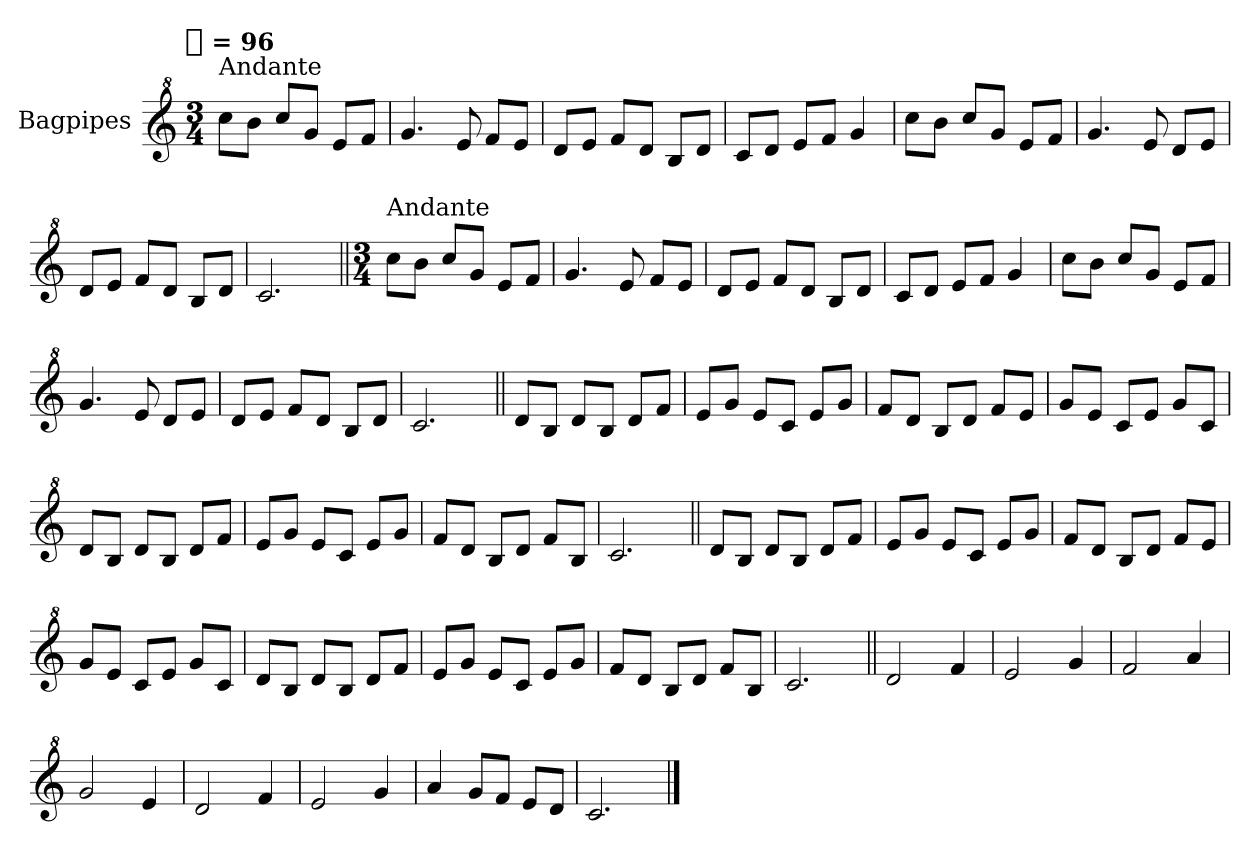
**kern
*part1
*staff1
*I"Bagpipes
*I'Bag
*clefG^2
*k[]
!!LO:TX:omd:t=[quarter] = 96
*M3/4
*MM96
=1
!LO:TX:a:t=Andante
8cccL
8bbJ
8cccL
8ggJ
8eeL
8ffJ
=
4.gg
8ee
8ffL
8eeJ
=
8ddL
8eeJ
8ffL
8ddJ
8bL
8ddJ
=
8ccL
8ddJ
8eeL
8ffJ
4gg
=
8cccL
8bbJ
8cccL
8ggJ
8eeL
8ffJ
=
4.gg
8ee
8ddL
8eeJ
=
8ddL
8eeJ
8ffL
8ddJ
8bL
8ddJ
=
2.cc
=||
*M3/4
*MM96
!LO:TX:a:t=Andante
8cccL
8bbJ
8cccL
8ggJ
8eeL
8ffJ
=
4.gg
8ee
8ffL
8eeJ
=
8ddL
8eeJ
8ffL
8ddJ
8bL
8ddJ
=
8ccL
8ddJ
8eeL
8ffJ
4gg
=
8cccL
8bbJ
8cccL
8ggJ
8eeL
8ffJ
=
4.gg
8ee
8ddL
8eeJ
=
8ddL
8eeJ
8ffL
8ddJ
8bL
8ddJ
=
2.cc
=||
8ddL
8bJ
8ddL
8bJ
8ddL
8ffJ
=
8eeL
8ggJ
8eeL
8ccJ
8eeL
8ggJ
=
8ffL
8ddJ
8bL
8ddJ
8ffL
8eeJ
=
8ggL
8eeJ
8ccL
8eeJ
8ggL
8ccJ
=
8ddL
8bJ
8ddL
8bJ
8ddL
8ffJ
=
8eeL
8ggJ
8eeL
8ccJ
8eeL
8ggJ
=
8ffL
8ddJ
8bL
8ddJ
8ffL
8bJ
=
2.cc
=||
8ddL
8bJ
8ddL
8bJ
8ddL
8ffJ
=
8eeL
8ggJ
8eeL
8ccJ
8eeL
8ggJ
=
8ffL
8ddJ
8bL
8ddJ
8ffL
8eeJ
=
8ggL
8eeJ
8ccL
8eeJ
8ggL
8ccJ
=
8ddL
8bJ
8ddL
8bJ
8ddL
8ffJ
=
8eeL
8ggJ
8eeL
8ccJ
8eeL
8ggJ
=
8ffL
8ddJ
8bL
8ddJ
8ffL
8bJ
=
2.cc
=||
2dd
4ff
=
2ee
4gg
=
2ff
4aa
=
2gg
4ee
=
2dd
4ff
=
2ee
4gg
=
4aa
8ggL
8ffJ
8eeL
8ddJ
=
2.cc
==
*-
